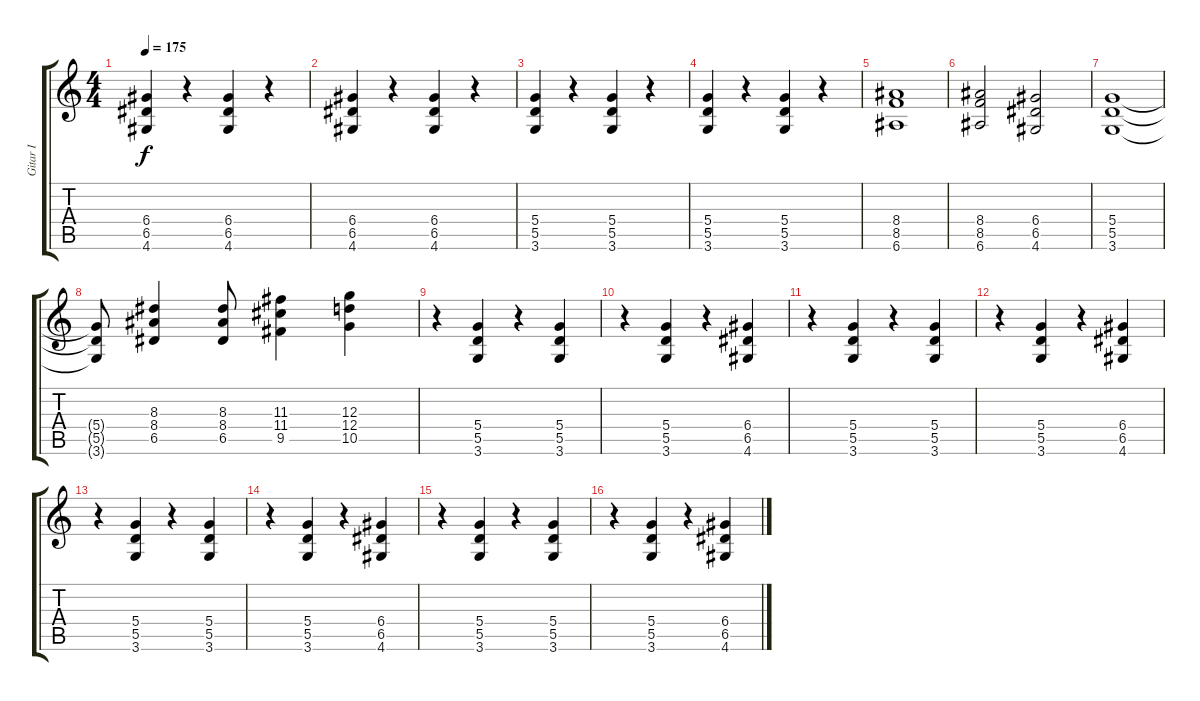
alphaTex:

\track ("Gitar I" "Gitar I") {instrument distortionguitar}
\staff {score tabs}
\tuning (E4 B3 G3 D3 A2 E2) {hide}
\ts (4 4)
\tempo 175
\clef g2
\ks c
(6.4 6.5 4.6).4{dy f} r.4 (6.4 6.5 4.6).4 r.4 |
(6.4 6.5 4.6).4 r.4 (6.4 6.5 4.6).4 r.4 |
(5.4 5.5 3.6).4 r.4 (5.4 5.5 3.6).4 r.4 |
(5.4 5.5 3.6).4 r.4 (5.4 5.5 3.6).4 r.4 |
(8.4 8.5 6.6).1 |
(8.4 8.5 6.6).2 (6.4 6.5 4.6).2 |
(5.4 5.5 3.6).1 |
(5.4{t} 5.5{t} 3.6{t}).8 (8.3 8.4 6.5).4{volume 14} (8.3 8.4 6.5).8 (11.3 11.4 9.5).4 (12.3 12.4 10.5).4 |
r.4 (5.4 5.5 3.6).4 r.4 (5.4 5.5 3.6).4 |
r.4 (5.4 5.5 3.6).4 r.4 (6.4 6.5 4.6).4 |
r.4 (5.4 5.5 3.6).4 r.4 (5.4 5.5 3.6).4 |
r.4 (5.4 5.5 3.6).4 r.4 (6.4 6.5 4.6).4 |
r.4 (5.4 5.5 3.6).4 r.4 (5.4 5.5 3.6).4 |
r.4 (5.4 5.5 3.6).4 r.4 (6.4 6.5 4.6).4 |
r.4 (5.4 5.5 3.6).4 r.4 (5.4 5.5 3.6).4 |
r.4 (5.4 5.5 3.6).4 r.4 (6.4 6.5 4.6).4
